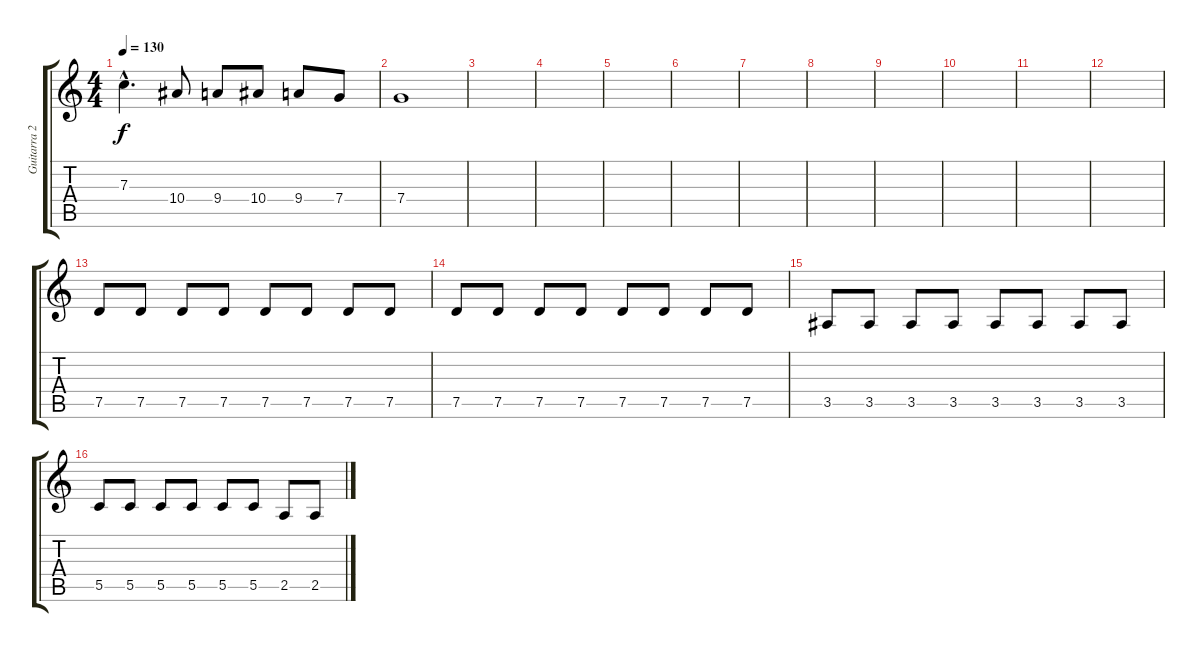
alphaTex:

\track ("Guitarra 2" "Guitarra 2") {instrument distortionguitar}
\staff {score tabs}
\tuning (D4 A3 F3 C3 G2 D2) {hide}
\ts (4 4)
\tempo 130
\clef g2
\ks c
7.3{hac}.4{d dy f} 10.4.8 9.4.8 10.4.8 9.4.8 7.4.8 |
7.4.1 |
|
|
|
|
|
|
|
|
|
|
7.5.8{instrument electricguitarmuted} 7.5.8 7.5.8 7.5.8 7.5.8 7.5.8 7.5.8 7.5.8 |
7.5.8 7.5.8 7.5.8 7.5.8 7.5.8 7.5.8 7.5.8 7.5.8 |
3.5.8 3.5.8 3.5.8 3.5.8 3.5.8 3.5.8 3.5.8 3.5.8 |
5.5.8 5.5.8 5.5.8 5.5.8 5.5.8 5.5.8 2.5.8 2.5.8
